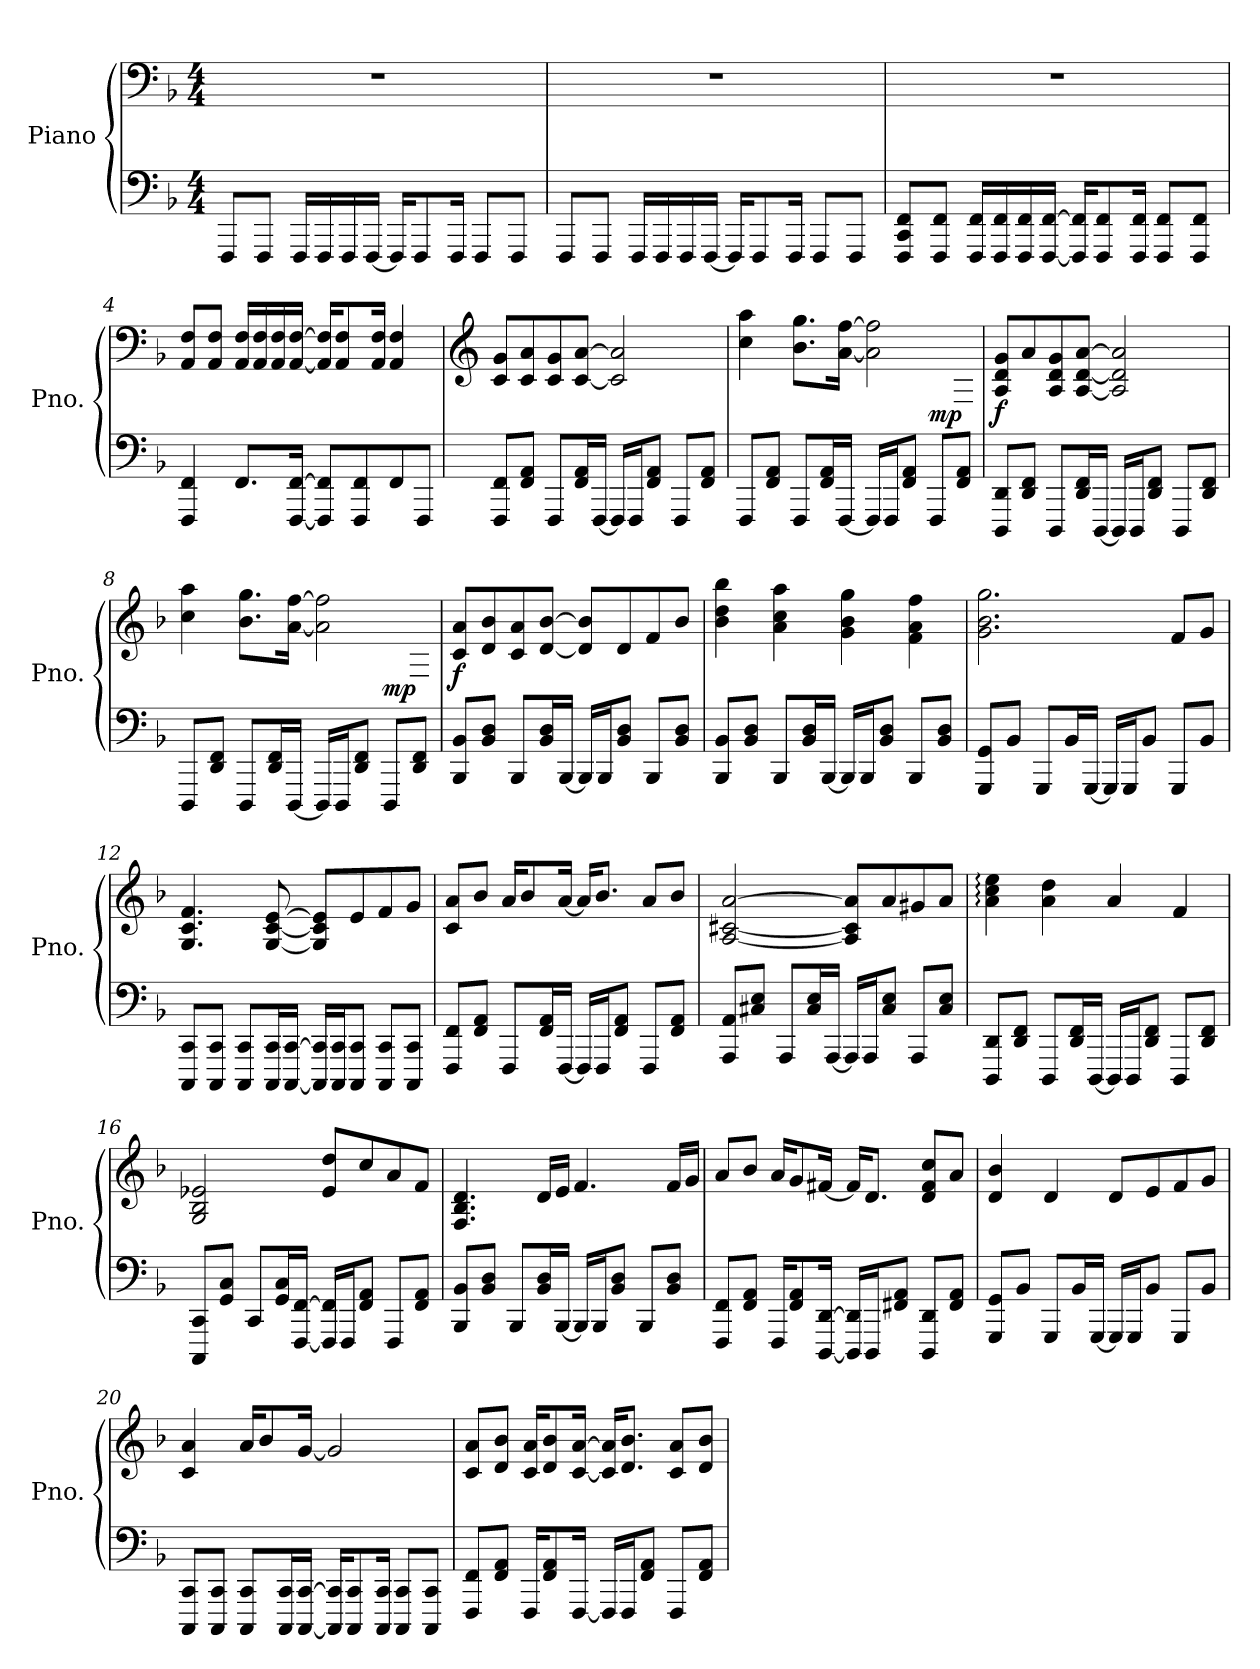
**kern	**kern	**dynam
*part1	*part1	*part1
*staff2	*staff1	*staff1/2
*I"Piano	*	*
*I'Pno.	*	*
*clefF4	*clefF4	*
*k[b-]	*k[b-]	*
*M4/4	*M4/4	*
*MM120	*MM120	*
=1	=1	=1
8FFF/L	1r	.
8FFF/J	.	.
16FFF/LL	.	.
16FFF/	.	.
16FFF/	.	.
[16FFF/JJ	.	.
16FFF/KL]	.	.
8FFF/	.	.
16FFF/Jk	.	.
8FFF/L	.	.
8FFF/J	.	.
=2	=2	=2
8FFF/L	1r	.
8FFF/J	.	.
16FFF/LL	.	.
16FFF/	.	.
16FFF/	.	.
[16FFF/JJ	.	.
16FFF/KL]	.	.
8FFF/	.	.
16FFF/Jk	.	.
8FFF/L	.	.
8FFF/J	.	.
=3	=3	=3
8FFF/ 8CC/ 8FF/L	1r	.
8FFF/ 8FF/J	.	.
16FFF/ 16FF/LL	.	.
16FFF/ 16FF/	.	.
16FFF/ 16FF/	.	.
[16FFF/ [16FF/JJ	.	.
16FFF/] 16FF/]KL	.	.
8FFF/ 8FF/	.	.
16FFF/ 16FF/Jk	.	.
8FFF/ 8FF/L	.	.
8FFF/ 8FF/J	.	.
!!LO:LB:g=z
=4	=4	=4
4FFF/ 4FF/	8AA/ 8F/L	.
.	8AA/ 8F/J	.
8.FF/L	16AA/ 16F/LL	.
.	16AA/ 16F/	.
.	16AA/ 16F/	.
[16FFF/ [16FF/Jk	[16AA/ [16F/JJ	.
8FFF/] 8FF/]L	16AA/] 16F/]KL	.
.	8AA/ 8F/	.
8FFF/ 8FF/	.	.
.	16AA/ 16F/Jk	.
8FF/	4AA/ 4F/	.
8FFF/J	.	.
=5	=5	=5
*	*clefG2	*
!	!	!LO:DY:b=2
!	!	!LO:DY:n=1:b
8FFF/ 8FF/L	8c/ 8g/L	mf f
8FF/ 8AA/J	8c/ 8a/	.
8FFF/L	8c/ 8g/	.
16FF/ 16AA/L	[8c/ [8a/J	.
[16FFF/JJ	.	.
16FFF/LL]	2c/] 2a/]	.
16FFF/J	.	.
8FF/ 8AA/J	.	.
8FFF/L	.	.
8FF/ 8AA/J	.	.
=6	=6	=6
*	*^	*
8FFF/L	2.ryy	4cc\ 4aa\	.
8FF/ 8AA/J	.	.	.
8FFF/L	.	8.b-\ 8.gg\L	.
16FF/ 16AA/L	.	.	.
[16FFF/JJ	.	[16a\ [16ff\Jk	.
16FFF/LL]	.	2a\] 2ff\]	.
16FFF/J	.	.	.
8FF/ 8AA/J	.	.	.
!	!	!	!LO:DY:b
8FFF/L	8a/Lyy	.	mp
8FF/ 8AA/J	8F/J	.	.
*	*v	*v	*
!!LO:LB:g=z
=7	=7	=7
!	!	!LO:DY:b
8DDD/ 8DD/L	8A/ 8d/ 8g/L	f
8DD/ 8FF/J	8a/	.
8DDD/L	8A/ 8d/ 8g/	.
16DD/ 16FF/L	[8A/ [8d/ [8a/J	.
[16DDD/JJ	.	.
16DDD/LL]	2A/] 2d/] 2a/]	.
16DDD/J	.	.
8DD/ 8FF/J	.	.
8DDD/L	.	.
8DD/ 8FF/J	.	.
=8	=8	=8
*	*^	*
8DDD/L	2.ryy	4cc\ 4aa\	.
8DD/ 8FF/J	.	.	.
8DDD/L	.	8.b-\ 8.gg\L	.
16DD/ 16FF/L	.	.	.
[16DDD/JJ	.	[16a\ [16ff\Jk	.
16DDD/LL]	.	2a\] 2ff\]	.
16DDD/J	.	.	.
8DD/ 8FF/J	.	.	.
!	!	!	!LO:DY:b
8DDD/L	8a/Lyy	.	mp
8DD/ 8FF/J	8F/J	.	.
*	*v	*v	*
=9	=9	=9
!	!	!LO:DY:b
8BBB-/ 8BB-/L	8c/ 8a/L	f
8BB-/ 8D/J	8d/ 8b-/	.
8BBB-/L	8c/ 8a/	.
16BB-/ 16D/L	[8d/ [8b-/J	.
[16BBB-/JJ	.	.
16BBB-/LL]	8d/] 8b-/]L	.
16BBB-/J	.	.
8BB-/ 8D/J	8d/	.
8BBB-/L	8f/	.
8BB-/ 8D/J	8b-/J	.
!!LO:LB:g=z
=10	=10	=10
8BBB-/ 8BB-/L	4b-\ 4dd\ 4bb-\	.
8BB-/ 8D/J	.	.
8BBB-/L	4a\ 4cc\ 4aa\	.
16BB-/ 16D/L	.	.
[16BBB-/JJ	.	.
16BBB-/LL]	4g\ 4b-\ 4gg\	.
16BBB-/J	.	.
8BB-/ 8D/J	.	.
8BBB-/L	4f\ 4a\ 4ff\	.
8BB-/ 8D/J	.	.
=11	=11	=11
8GGG/ 8GG/L	2.g\ 2.b-\ 2.gg\	.
8BB-/J	.	.
8GGG/L	.	.
16BB-/L	.	.
[16GGG/JJ	.	.
16GGG/LL]	.	.
16GGG/J	.	.
8BB-/J	.	.
8GGG/L	8f/L	.
8BB-/J	8g/J	.
=12	=12	=12
8CCC/ 8CC/L	4.G/ 4.c/ 4.f/	.
8CCC/ 8CC/J	.	.
8CCC/ 8CC/L	.	.
16CCC/ 16CC/L	[8G/ [8c/ [8e/	.
[16CCC/ [16CC/JJ	.	.
16CCC/] 16CC/]LL	8G/] 8c/] 8e/]L	.
16CCC/ 16CC/J	.	.
8CCC/ 8CC/J	8e/	.
8CCC/ 8CC/L	8f/	.
8CCC/ 8CC/J	8g/J	.
!!LO:LB:g=z
=13	=13	=13
8FFF/ 8FF/L	8c/ 8a/L	.
8FF/ 8AA/J	8b-/J	.
8FFF/L	16a/KL	.
.	8b-/	.
16FF/ 16AA/L	.	.
[16FFF/JJ	[16a/Jk	.
16FFF/LL]	16a/KL]	.
16FFF/J	8.b-/J	.
8FF/ 8AA/J	.	.
8FFF/L	8a/L	.
8FF/ 8AA/J	8b-/J	.
=14	=14	=14
8AAA/ 8AA/L	[2A/ [2c#X/ [2a/	.
8C#X/ 8E/J	.	.
8AAA/L	.	.
16C#/ 16E/L	.	.
[16AAA/JJ	.	.
16AAA/LL]	8A/] 8c#/] 8a/]L	.
16AAA/J	.	.
8C#/ 8E/J	8a/	.
8AAA/L	8g#X/	.
8C#/ 8E/J	8a/J	.
=15	=15	=15
8DDD/ 8DD/L	4a\: 4cc\: 4ee\:	.
8DD/ 8FF/J	.	.
8DDD/L	4a\ 4dd\	.
16DD/ 16FF/L	.	.
[16DDD/JJ	.	.
16DDD/LL]	4a/	.
16DDD/J	.	.
8DD/ 8FF/J	.	.
8DDD/L	4f/	.
8DD/ 8FF/J	.	.
!!LO:PB:g=z
=16	=16	=16
8CCC/ 8CC/L	2G/ 2B-/ 2e-X/	.
8GG/ 8C/J	.	.
8CC/L	.	.
16GG/ 16C/L	.	.
[16FFF/ [16FF/JJ	.	.
16FFF/] 16FF/]LL	8e-/ 8dd/L	.
16FFF/J	.	.
8FF/ 8AA/J	8cc/	.
8FFF/L	8a/	.
8FF/ 8AA/J	8f/J	.
=17	=17	=17
8BBB-/ 8BB-/L	4.F/ 4.B-/ 4.d/	.
8BB-/ 8D/J	.	.
8BBB-/L	.	.
16BB-/ 16D/L	16d/LL	.
[16BBB-/JJ	16e/JJ	.
16BBB-/LL]	4.f/	.
16BBB-/J	.	.
8BB-/ 8D/J	.	.
8BBB-/L	.	.
8BB-/ 8D/J	16f/LL	.
.	16g/JJ	.
=18	=18	=18
8FFF/ 8FF/L	8a/L	.
8FF/ 8AA/J	8b-/J	.
16FFF/KL	16a/KL	.
8FF/ 8AA/	8g/	.
[16DDD/ [16DD/Jk	[16f#X/Jk	.
16DDD/] 16DD/]LL	16f#/KL]	.
16DDD/J	8.d/J	.
8FF#X/ 8AA/J	.	.
8DDD/ 8DD/L	8d/ 8f#/ 8cc/L	.
8FF#/ 8AA/J	8a/J	.
=19	=19	=19
8GGG/ 8GG/L	4d/ 4b-/	.
8BB-/J	.	.
8GGG/L	4d/	.
16BB-/L	.	.
[16GGG/JJ	.	.
16GGG/LL]	8d/L	.
16GGG/J	.	.
8BB-/J	8e/	.
8GGG/L	8f/	.
8BB-/J	8g/J	.
!!LO:LB:g=z
=20	=20	=20
8CCC/ 8CC/L	4c/ 4a/	.
8CCC/ 8CC/J	.	.
8CCC/ 8CC/L	16a/KL	.
.	8b-/	.
16CCC/ 16CC/L	.	.
[16CCC/ [16CC/JJ	[16g/Jk	.
16CCC/] 16CC/]KL	2g/]	.
8CCC/ 8CC/	.	.
16CCC/ 16CC/Jk	.	.
8CCC/ 8CC/L	.	.
8CCC/ 8CC/J	.	.
=21	=21	=21
8FFF/ 8FF/L	8c/ 8a/L	.
8FF/ 8AA/J	8d/ 8b-/J	.
16FFF/KL	16c/ 16a/KL	.
8FF/ 8AA/	8d/ 8b-/	.
[16FFF/Jk	[16c/ [16a/Jk	.
16FFF/LL]	16c/] 16a/]KL	.
16FFF/J	8.d/ 8.b-/J	.
8FF/ 8AA/J	.	.
8FFF/L	8c/ 8a/L	.
8FF/ 8AA/J	8d/ 8b-/J	.
=	=	=
*-	*-	*-
